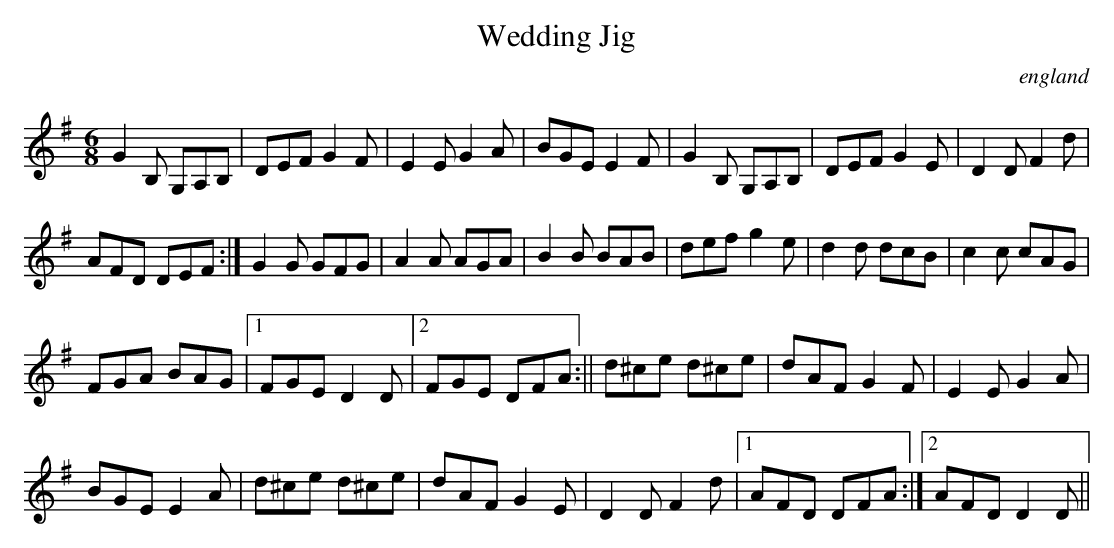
X:1
T:Wedding Jig
O:england
M:6/8
L:1/8
K:G
G2B, G,A,B,|DEF G2F|E2E G2A|BGE E2F|G2B, G,A,B,|DEF G2E|D2D F2d|
AFD DEF:|G2G GFG|A2A AGA|B2B BAB|def g2e|d2d dcB|c2c cAG|
FGA BAG|1FGE D2D|2FGE DFA:||d^ce d^ce|dAF G2F|E2E G2A|
BGE E2A|d^ce d^ce|dAF G2E|D2D F2d|1AFD DFA:|2AFD D2D||
